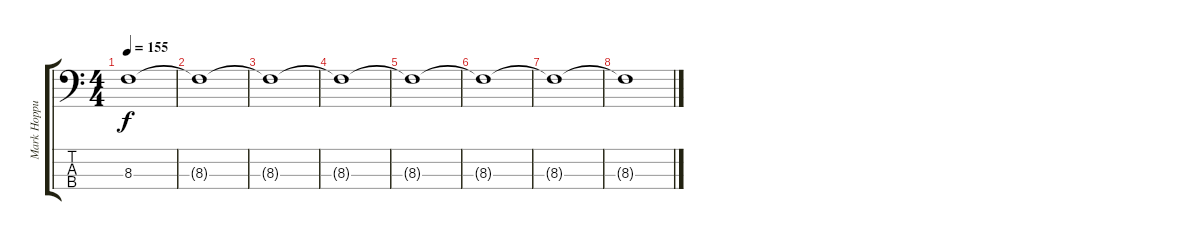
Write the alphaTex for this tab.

\track ("Mark Hoppus Bass" "Mark Hoppu") {instrument electricbasspick}
\staff {score tabs}
\tuning (G2 D2 A1 E1) {hide}
\ts (4 4)
\tempo 155
\clef f4
\ks c
8.3.1{dy f} |
8.3{t}.1 |
8.3{t}.1 |
8.3{t}.1 |
8.3{t}.1 |
8.3{t}.1 |
8.3{t}.1 |
8.3{t}.1
